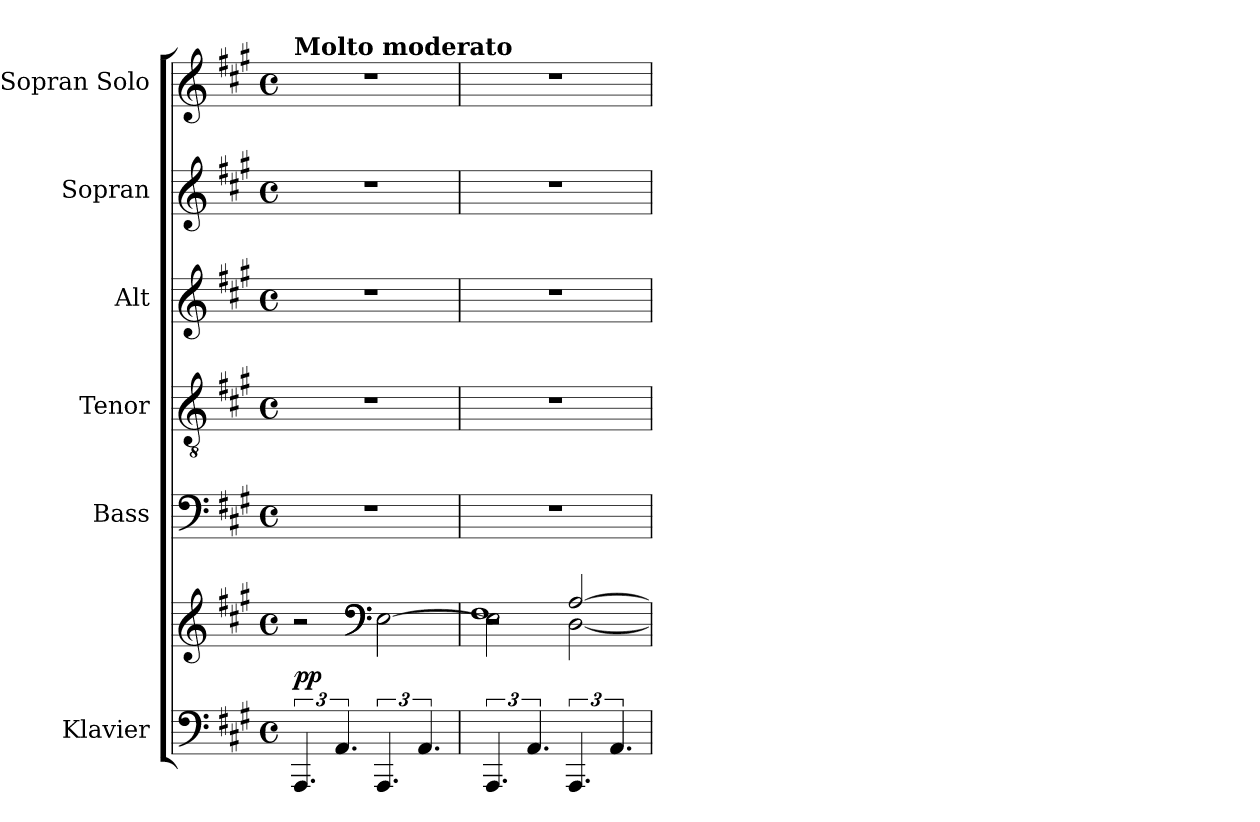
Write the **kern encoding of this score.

**kern	**kern	**dynam	**kern	**kern	**kern	**kern	**kern
*part6	*part6	*part6	*part5	*part4	*part3	*part2	*part1
*staff7	*staff6	*staff6/7	*staff5	*staff4	*staff3	*staff2	*staff1
*I"Klavier	*	*	*I"Bass	*I"Tenor	*I"Alt	*I"Sopran	*I"Sopran Solo
*	*	*	*I'B	*I'T	*I'A	*I'S	*
*clefF4	*clefG2	*	*clefF4	*clefGv2	*clefG2	*clefG2	*clefG2
*k[f#c#g#]	*k[f#c#g#]	*	*k[f#c#g#]	*k[f#c#g#]	*k[f#c#g#]	*k[f#c#g#]	*k[f#c#g#]
*M4/4	*M4/4	*	*M4/4	*M4/4	*M4/4	*M4/4	*M4/4
*met(c)	*met(c)	*	*met(c)	*met(c)	*met(c)	*met(c)	*met(c)
*MM66	*MM66	*	*MM66	*MM66	*MM66	*MM66	*MM66
=1	=1	=1	=1	=1	=1	=1	=1
*	*^	*	*	*	*	*	*
!	!	!	!	!	!	!	!	!LO:TX:a:B:t=Molto moderato
!	!	!	!LO:DY:a=2	!	!	!	!	!
6.AAA/	2r	2ryy	pp	1r	1r	1r	1r	1r
6.AA/	.	.	.	.	.	.	.	.
*	*clefF4	*	*	*	*	*	*	*
6.AAA/	2ryy	[2E\	.	.	.	.	.	.
6.AA/	.	.	.	.	.	.	.	.
=2	=2	=2	=2	=2	=2	=2	=2	=2
*	*	*^	*	*	*	*	*	*
6.AAA/	2r	2E\]	1F#	.	1r	1r	1r	1r	1r
6.AA/	.	.	.	.	.	.	.	.	.
6.AAA/	[2A/	[2D\	.	.	.	.	.	.	.
6.AA/	.	.	.	.	.	.	.	.	.
*	*v	*v	*v	*	*	*	*	*	*
=	=	=	=	=	=	=	=
*-	*-	*-	*-	*-	*-	*-	*-
